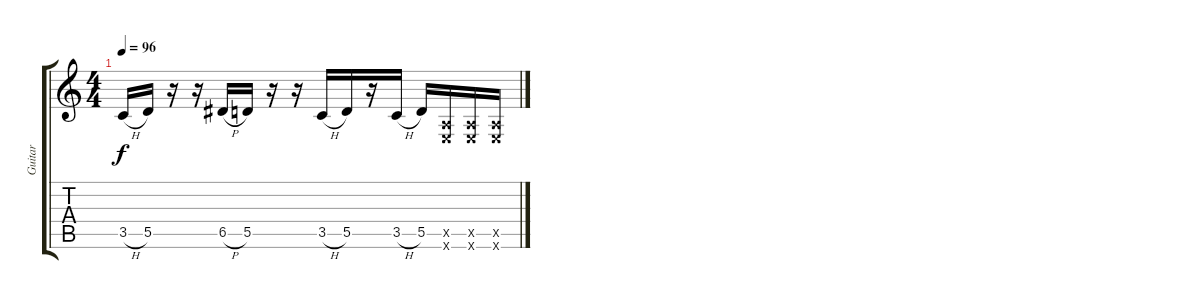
\track ("Guitar" "Guitar") {instrument distortionguitar}
\staff {score tabs}
\tuning (E4 B3 G3 D3 A2 E2) {hide}
\ts (4 4)
\tempo 96
\clef g2
\ks c
3.5{h}.16{dy f} 5.5.16 r.16 r.16 6.5{h}.16 5.5.16 r.16 r.16 3.5{h}.16 5.5.16 r.16 3.5{h}.16 5.5.16 (0.5{x} 0.6{x}).16 (0.5{x} 0.6{x}).16 (0.5{x} 0.6{x}).16
